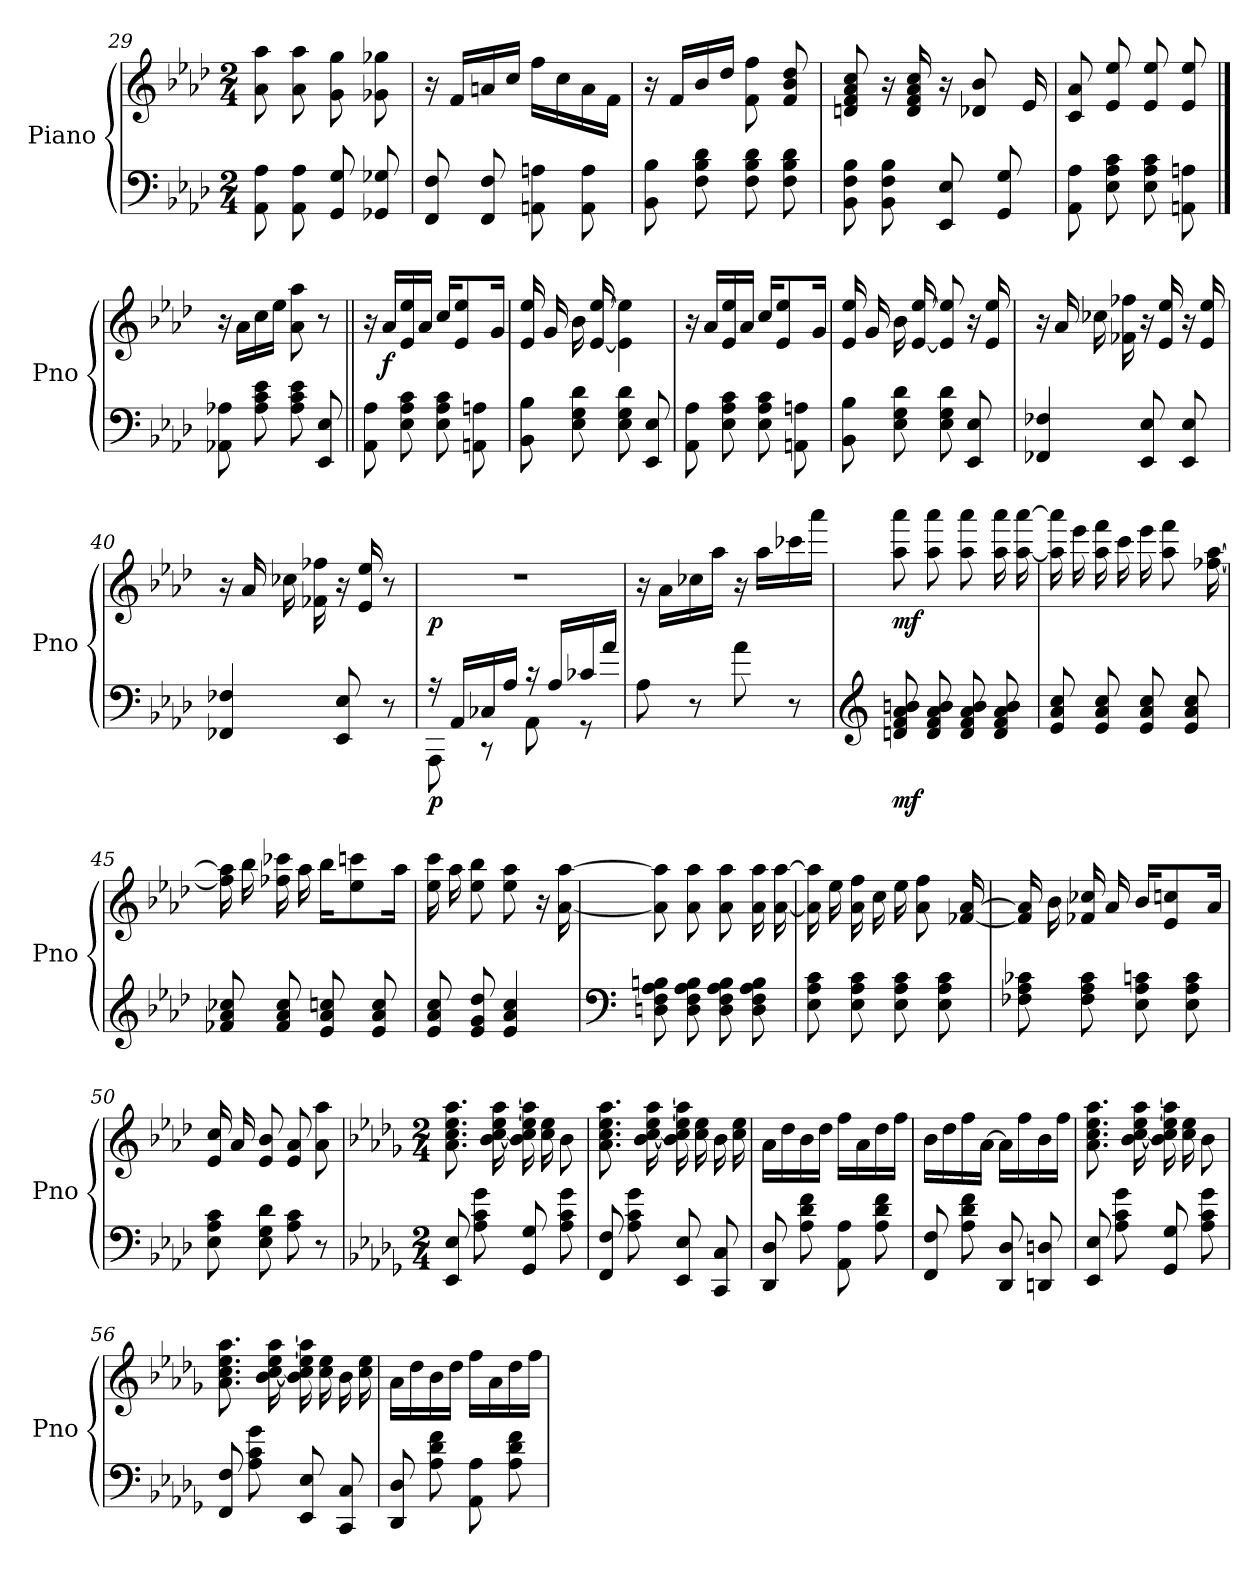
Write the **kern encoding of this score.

**kern	**dynam	**kern	**dynam
*part2	*part2	*part1	*part1
*staff2	*staff2	*staff1	*staff1
*I"Piano	*	*I"Piano	*
*I'Pno	*	*I'Pno	*
*clefF4	*	*clefG2	*
*k[b-e-a-d-]	*	*k[b-e-a-d-]	*
*M2/4	*	*M2/4	*
=29	=29	=29	=29
8AA-\ 8A-\	.	8a-\ 8aa-\	.
8AA-\ 8A-\	.	8a-\ 8aa-\	.
8GG/ 8G/	.	8g\ 8gg\	.
8GG-X/ 8G-X/	.	8g-X\ 8gg-X\	.
=30	=30	=30	=30
8FF/ 8F/	.	16r	.
.	.	16f/LL	.
8FF/ 8F/	.	16an/	.
.	.	16cc/JJ	.
8AAn\ 8An\	.	16ff\LL	.
.	.	16cc\	.
8AA\ 8A\	.	16a\	.
.	.	16f\JJ	.
=31	=31	=31	=31
8BB-\ 8B-\	.	16r	.
.	.	16f/LL	.
8F\ 8B-\ 8d-\	.	16b-/	.
.	.	16dd-/JJ	.
8F\ 8B-\ 8d-\	.	8f\ 8ff\	.
8F\ 8B-\ 8d-\	.	8f/ 8b-/ 8dd-/	.
=32	=32	=32	=32
8BB-\ 8F\ 8B-\	.	8dn/ 8f/ 8a-/ 8cc/	.
8BB-\ 8F\ 8B-\	.	16r	.
.	.	16d/ 16f/ 16a-/ 16cc/	.
8EE-/ 8E-/	.	16r	.
.	.	8d-X/ 8b-/	.
8GG/ 8G/	.	.	.
.	.	16e-/	.
!!LO:LB:g=z
=33	=33	=33	=33
8AA-\ 8A-\	.	8c/ 8a-/	.
8E-\ 8A-\ 8c\	.	8e-/ 8ee-/	.
8E-\ 8A-\ 8c\	.	8e-/ 8ee-/	.
8AAn\ 8An\	.	8e-/ 8ee-/	.
==34	==34	==34	==34
8AA-X\ 8A-X\	.	16r	.
.	.	16a-\LL	.
8A-\ 8c\ 8e-\	.	16cc\	.
.	.	16ee-\JJ	.
8A-\ 8c\ 8e-\	.	8a-\ 8aa-\	.
8EE-/ 8E-/	.	8r	.
=35||	=35||	=35||	=35||
8AA-\ 8A-\	.	16r	.
!	!	!	!LO:DY:b
.	.	16a-/LL	f
8E-\ 8A-\ 8c\	.	16e-/ 16ee-/	.
.	.	16a-/JJ	.
8E-\ 8A-\ 8c\	.	16cc/KL	.
.	.	8e-/ 8ee-/	.
8AAn\ 8An\	.	.	.
.	.	16g/Jk	.
=36	=36	=36	=36
8BB-\ 8B-\	.	16e-/ 16ee-/	.
.	.	16g/	.
8E-\ 8G\ 8d-\	.	16b-\	.
.	.	[16e-/ [16ee-/	.
8E-\ 8G\ 8d-\	.	4e-\] 4ee-\]	.
8EE-/ 8E-/	.	.	.
=37	=37	=37	=37
8AA-\ 8A-\	.	16r	.
.	.	16a-/LL	.
8E-\ 8A-\ 8c\	.	16e-/ 16ee-/	.
.	.	16a-/JJ	.
8E-\ 8A-\ 8c\	.	16cc/KL	.
.	.	8e-/ 8ee-/	.
8AAn\ 8An\	.	.	.
.	.	16g/Jk	.
!!LO:LB:g=z
=38	=38	=38	=38
8BB-\ 8B-\	.	16e-/ 16ee-/	.
.	.	16g/	.
8E-\ 8G\ 8d-\	.	16b-\	.
.	.	[16e-/ [16ee-/	.
8E-\ 8G\ 8d-\	.	8e-/] 8ee-/]	.
8EE-/ 8E-/	.	16r	.
.	.	16e-/ 16ee-/	.
=39	=39	=39	=39
4FF-X/ 4F-X/	.	16r	.
.	.	16a-/	.
.	.	16cc-X\	.
.	.	16f-X\ 16ff-X\	.
8EE-/ 8E-/	.	16r	.
.	.	16e-/ 16ee-/	.
8EE-/ 8E-/	.	16r	.
.	.	16e-/ 16ee-/	.
=40	=40	=40	=40
4FF-X/ 4F-X/	.	16r	.
.	.	16a-/	.
.	.	16cc-X\	.
.	.	16f-X\ 16ff-X\	.
8EE-/ 8E-/	.	16r	.
.	.	16e-/ 16ee-/	.
8r	.	8r	.
=41	=41	=41	=41
*^	*	*	*
!	!	!LO:DY:b	!	!LO:DY:b
16r	8AAA-\	p	2r	p
16AA-/LL	.	.	.	.
16C-X/	8r	.	.	.
16A-/JJ	.	.	.	.
16r	8AA-\	.	.	.
16A-/LL	.	.	.	.
16c-X/	8r	.	.	.
16a-/JJ	.	.	.	.
*v	*v	*	*	*
!!LO:LB:g=z
=42	=42	=42	=42
8A-\	.	16r	.
.	.	16a-\LL	.
8r	.	16cc-X\	.
.	.	16aa-\JJ	.
8a-\	.	16r	.
.	.	16aa-\LL	.
8r	.	16ccc-X\	.
.	.	16aaa-\JJ	.
=43	=43	=43	=43
*clefG2	*	*	*
!	!LO:DY:b	!	!LO:DY:b
8dn/ 8f/ 8a-/ 8bn/	mf	8aa-\ 8aaa-\	mf
8d/ 8f/ 8a-/ 8b/	.	8aa-\ 8aaa-\	.
8d/ 8f/ 8a-/ 8b/	.	8aa-\ 8aaa-\	.
8d/ 8f/ 8a-/ 8b/	.	16aa-\ 16aaa-\	.
.	.	[16aa-\ [16aaa-\	.
=44	=44	=44	=44
8e-/ 8a-/ 8cc/	.	16aa-\] 16aaa-\]	.
.	.	16eee-\	.
!	!LO:DY:b	!	!LO:DY:b
8e-/ 8a-/ 8cc/	other-dynamics	16aa-\ 16fff\	other-dynamics
.	.	16ccc\	.
8e-/ 8a-/ 8cc/	.	16eee-\	.
.	.	8aa-\ 8fff\	.
8e-/ 8a-/ 8cc/	.	.	.
.	.	[16ff-X\ [16aa-\	.
=45	=45	=45	=45
8f-X/ 8a-/ 8cc-X/	.	16ff-\] 16aa-\]	.
.	.	16bb-\	.
8f-/ 8a-/ 8cc-/	.	16ff-X\ 16ccc-X\	.
.	.	16aa-\	.
8e-/ 8a-/ 8ccn/	.	16bb-\KL	.
.	.	8ee-\ 8cccn\	.
8e-/ 8a-/ 8cc/	.	.	.
.	.	16aa-\Jk	.
!!LO:LB:g=z
=46	=46	=46	=46
8e-/ 8a-/ 8cc/	.	16ee-\ 16ccc\	.
.	.	16aa-\	.
8e-/ 8g/ 8dd-/	.	8ee-\ 8bb-\	.
4e-/ 4a-/ 4cc/	.	8ee-\ 8aa-\	.
.	.	16r	.
.	.	[16a-\ [16aa-\	.
=47	=47	=47	=47
*clefF4	*	*	*
8Dn\ 8F\ 8A-\ 8Bn\	.	8a-\] 8aa-\]	.
8D\ 8F\ 8A-\ 8B\	.	8a-\ 8aa-\	.
8D\ 8F\ 8A-\ 8B\	.	8a-\ 8aa-\	.
8D\ 8F\ 8A-\ 8B\	.	16a-\ 16aa-\	.
.	.	[16a-\ [16aa-\	.
=48	=48	=48	=48
8E-\ 8A-\ 8c\	.	16a-\] 16aa-\]	.
.	.	16ee-\	.
8E-\ 8A-\ 8c\	.	16a-\ 16ff\	.
.	.	16cc\	.
8E-\ 8A-\ 8c\	.	16ee-\	.
.	.	8a-\ 8ff\	.
8E-\ 8A-\ 8c\	.	.	.
.	.	[16f-X/ [16a-/	.
=49	=49	=49	=49
8F-X\ 8A-\ 8c-X\	.	16f-/] 16a-/]	.
.	.	16b-\	.
8F-\ 8A-\ 8c-\	.	16f-X/ 16cc-X/	.
.	.	16a-/	.
8E-\ 8A-\ 8cn\	.	16b-/KL	.
.	.	8e-/ 8ccn/	.
8E-\ 8A-\ 8c\	.	.	.
.	.	16a-/Jk	.
!!LO:LB:g=z
=50	=50	=50	=50
8E-\ 8A-\ 8c\	.	16e-/ 16cc/	.
.	.	16a-/	.
8E-\ 8G\ 8d-\	.	8e-/ 8b-/	.
8A-\ 8c\	.	8e-/ 8a-/	.
8r	.	8a-\ 8aa-\	.
=51!|	=51!|	=51!|	=51!|
*k[b-e-a-d-g-]	*	*k[b-e-a-d-g-]	*
*M2/4	*	*M2/4	*
8EE-/ 8E-/	.	8.a-\ 8.cc\ 8.ee-\ 8.aa-\	.
8A-\ 8c\ 8g-\	.	.	.
.	.	[16b-\ [16cc\ [16ee-\ [16aa-\	.
8GG-/ 8G-/	.	16b-\] 16cc\] 16ee-\] 16aa-\]	.
.	.	16cc\ 16ee-\	.
8A-\ 8c\ 8g-\	.	8b-\	.
=52	=52	=52	=52
8FF/ 8F/	.	8.a-\ 8.cc\ 8.ee-\ 8.aa-\	.
8A-\ 8c\ 8g-\	.	.	.
.	.	[16b-\ [16cc\ [16ee-\ [16aa-\	.
8EE-/ 8E-/	.	16b-\] 16cc\] 16ee-\] 16aa-\]	.
.	.	16cc\ 16ee-\	.
8CC/ 8C/	.	16b-\	.
.	.	16cc\ 16ee-\	.
=53	=53	=53	=53
8DD-/ 8D-/	.	16a-\LL	.
.	.	16dd-\	.
8A-\ 8d-\ 8f\	.	16b-\	.
.	.	16dd-\JJ	.
8AA-\ 8A-\	.	16ff\LL	.
.	.	16a-\	.
8A-\ 8d-\ 8f\	.	16dd-\	.
.	.	16ff\JJ	.
=54	=54	=54	=54
8FF/ 8F/	.	16b-\LL	.
.	.	16dd-\	.
8A-\ 8d-\ 8f\	.	16ff\	.
.	.	[16a-\JJ	.
8DD-/ 8D-/	.	16a-\LL]	.
.	.	16ff\	.
8DDn/ 8Dn/	.	16b-\	.
.	.	16ff\JJ	.
!!LO:PB:g=z
=55	=55	=55	=55
8EE-/ 8E-/	.	8.a-\ 8.cc\ 8.ee-\ 8.aa-\	.
8A-\ 8c\ 8g-\	.	.	.
.	.	[16b-\ [16cc\ [16ee-\ [16aa-\	.
8GG-/ 8G-/	.	16b-\] 16cc\] 16ee-\] 16aa-\]	.
.	.	16cc\ 16ee-\	.
8A-\ 8c\ 8g-\	.	8b-\	.
=56	=56	=56	=56
8FF/ 8F/	.	8.a-\ 8.cc\ 8.ee-\ 8.aa-\	.
8A-\ 8c\ 8g-\	.	.	.
.	.	[16b-\ [16cc\ [16ee-\ [16aa-\	.
8EE-/ 8E-/	.	16b-\] 16cc\] 16ee-\] 16aa-\]	.
.	.	16cc\ 16ee-\	.
8CC/ 8C/	.	16b-\	.
.	.	16cc\ 16ee-\	.
=57	=57	=57	=57
8DD-/ 8D-/	.	16a-\LL	.
.	.	16dd-\	.
8A-\ 8d-\ 8f\	.	16b-\	.
.	.	16dd-\JJ	.
8AA-\ 8A-\	.	16ff\LL	.
.	.	16a-\	.
8A-\ 8d-\ 8f\	.	16dd-\	.
.	.	16ff\JJ	.
=	=	=	=
*-	*-	*-	*-
